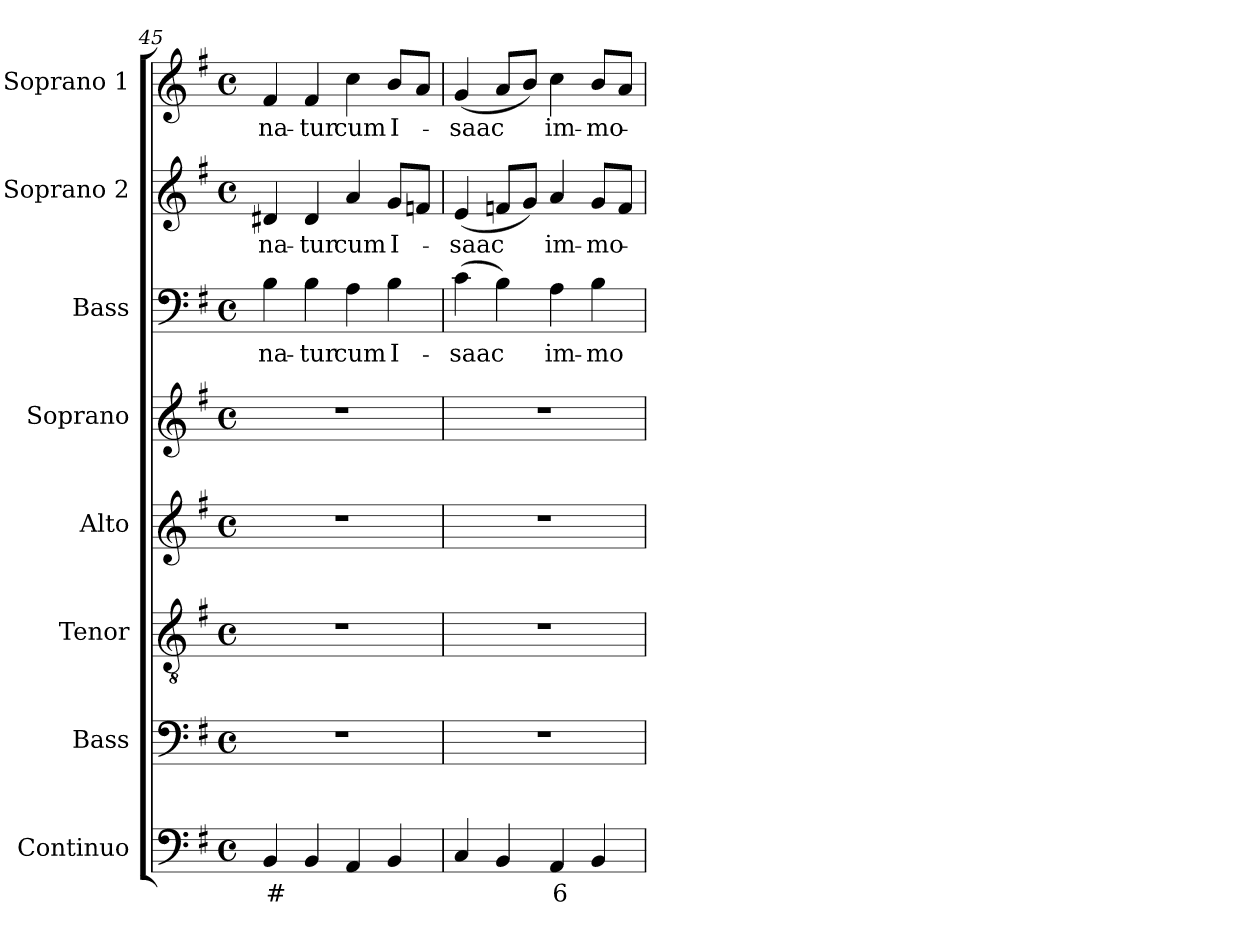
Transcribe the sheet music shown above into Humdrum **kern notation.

**kern	**text	**kern	**kern	**kern	**kern	**kern	**text	**kern	**text	**kern	**text
*part8	*part8	*part7	*part6	*part5	*part4	*part3	*part3	*part2	*part2	*part1	*part1
*staff8	*staff8	*staff7	*staff6	*staff5	*staff4	*staff3	*staff3	*staff2	*staff2	*staff1	*staff1
*I"Continuo	*	*I"Bass	*I"Tenor	*I"Alto	*I"Soprano	*I"Bass	*	*I"Soprano 2	*	*I"Soprano 1	*
*I'Cont.	*	*I'B.	*I'T.	*I'A.	*I'S.	*I'B.	*	*I'S2.	*	*I'S1.	*
*clefF4	*	*clefF4	*clefGv2	*clefG2	*clefG2	*clefF4	*	*clefG2	*	*clefG2	*
*	*	*	*ITrd7c12	*	*	*	*	*	*	*	*
*k[f#]	*	*k[f#]	*k[f#]	*k[f#]	*k[f#]	*k[f#]	*	*k[f#]	*	*k[f#]	*
*G:	*	*G:	*G:	*G:	*G:	*G:	*	*G:	*	*G:	*
*M4/4	*	*M4/4	*M4/4	*M4/4	*M4/4	*M4/4	*	*M4/4	*	*M4/4	*
*met(c)	*	*met(c)	*met(c)	*met(c)	*met(c)	*met(c)	*	*met(c)	*	*met(c)	*
=45	=45	=45	=45	=45	=45	=45	=45	=45	=45	=45	=45
!	!LO:LY:b:color=#000000	!	!	!	!	!	!	!	!	!	!
!	!	!	!	!	!	!	!LO:LY:b:color=#000000	!	!	!	!
!	!	!	!	!	!	!	!	!	!LO:LY:b:color=#000000	!	!
!	!	!	!	!	!	!	!	!	!	!	!LO:LY:b:color=#000000
4BBi/	#	1r	1r	1r	1r	4Bi\	-na-	4d#Xi/	-na-	4f#i/	-na-
!	!	!	!	!	!	!	!LO:LY:b:color=#000000	!	!	!	!
!	!	!	!	!	!	!	!	!	!LO:LY:b:color=#000000	!	!
!	!	!	!	!	!	!	!	!	!	!	!LO:LY:b:color=#000000
4BBi/	.	.	.	.	.	4Bi\	-tur	4d#i/	-tur	4f#i/	-tur
!	!	!	!	!	!	!	!LO:LY:b:color=#000000	!	!	!	!
!	!	!	!	!	!	!	!	!	!LO:LY:b:color=#000000	!	!
!	!	!	!	!	!	!	!	!	!	!	!LO:LY:b:color=#000000
4AAi/	.	.	.	.	.	4Ai\	cum	4ai/	cum	4cci\	cum
!	!	!	!	!	!	!	!LO:LY:b:color=#000000	!	!	!	!
!	!	!	!	!	!	!	!	!	!LO:LY:b:color=#000000	!	!
!	!	!	!	!	!	!	!	!	!	!	!LO:LY:b:color=#000000
4BBi/	.	.	.	.	.	4Bi\	I-	8gi/L	I-	8bi/L	I-
.	.	.	.	.	.	.	.	8fni/J	.	8ai/J	.
=46	=46	=46	=46	=46	=46	=46	=46	=46	=46	=46	=46
!	!	!	!	!	!	!	!LO:LY:b:color=#000000	!	!	!	!
!	!	!	!	!	!	!	!	!	!LO:LY:b:color=#000000	!	!
!	!	!	!	!	!	!	!	!	!	!	!LO:LY:b:color=#000000
4Ci/	.	1r	1r	1r	1r	(4ci\	-saac	(4ei/	-saac	(4gi/	-saac
4BBi/	.	.	.	.	.	4Bi\)	.	8fni/L	.	8ai/L	.
.	.	.	.	.	.	.	.	8gi/J)	.	8bi/J)	.
!	!LO:LY:b:color=#000000	!	!	!	!	!	!	!	!	!	!
!	!	!	!	!	!	!	!LO:LY:b:color=#000000	!	!	!	!
!	!	!	!	!	!	!	!	!	!LO:LY:b:color=#000000	!	!
!	!	!	!	!	!	!	!	!	!	!	!LO:LY:b:color=#000000
4AAi/	6	.	.	.	.	4Ai\	im-	4ai/	im-	4cci\	im-
!	!	!	!	!	!	!	!LO:LY:b:color=#000000	!	!	!	!
!	!	!	!	!	!	!	!	!	!LO:LY:b:color=#000000	!	!
!	!	!	!	!	!	!	!	!	!	!	!LO:LY:b:color=#000000
4BBi/	.	.	.	.	.	4Bi\	-mo-	8gi/L	-mo-	8bi/L	-mo-
.	.	.	.	.	.	.	.	8fi/J	.	8ai/J	.
=	=	=	=	=	=	=	=	=	=	=	=
*-	*-	*-	*-	*-	*-	*-	*-	*-	*-	*-	*-
